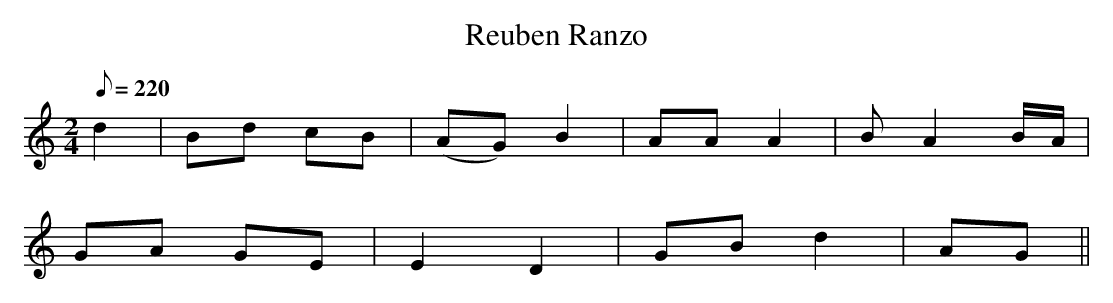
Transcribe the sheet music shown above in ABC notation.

X:1
T:Reuben Ranzo
M:2/4
L:1/8
Q:220
K:GMix
d2|\
Bd cB|(AG)B2|AA A2|BA2B/A/|
GA GE|E2 D2|GB d2|AG||
